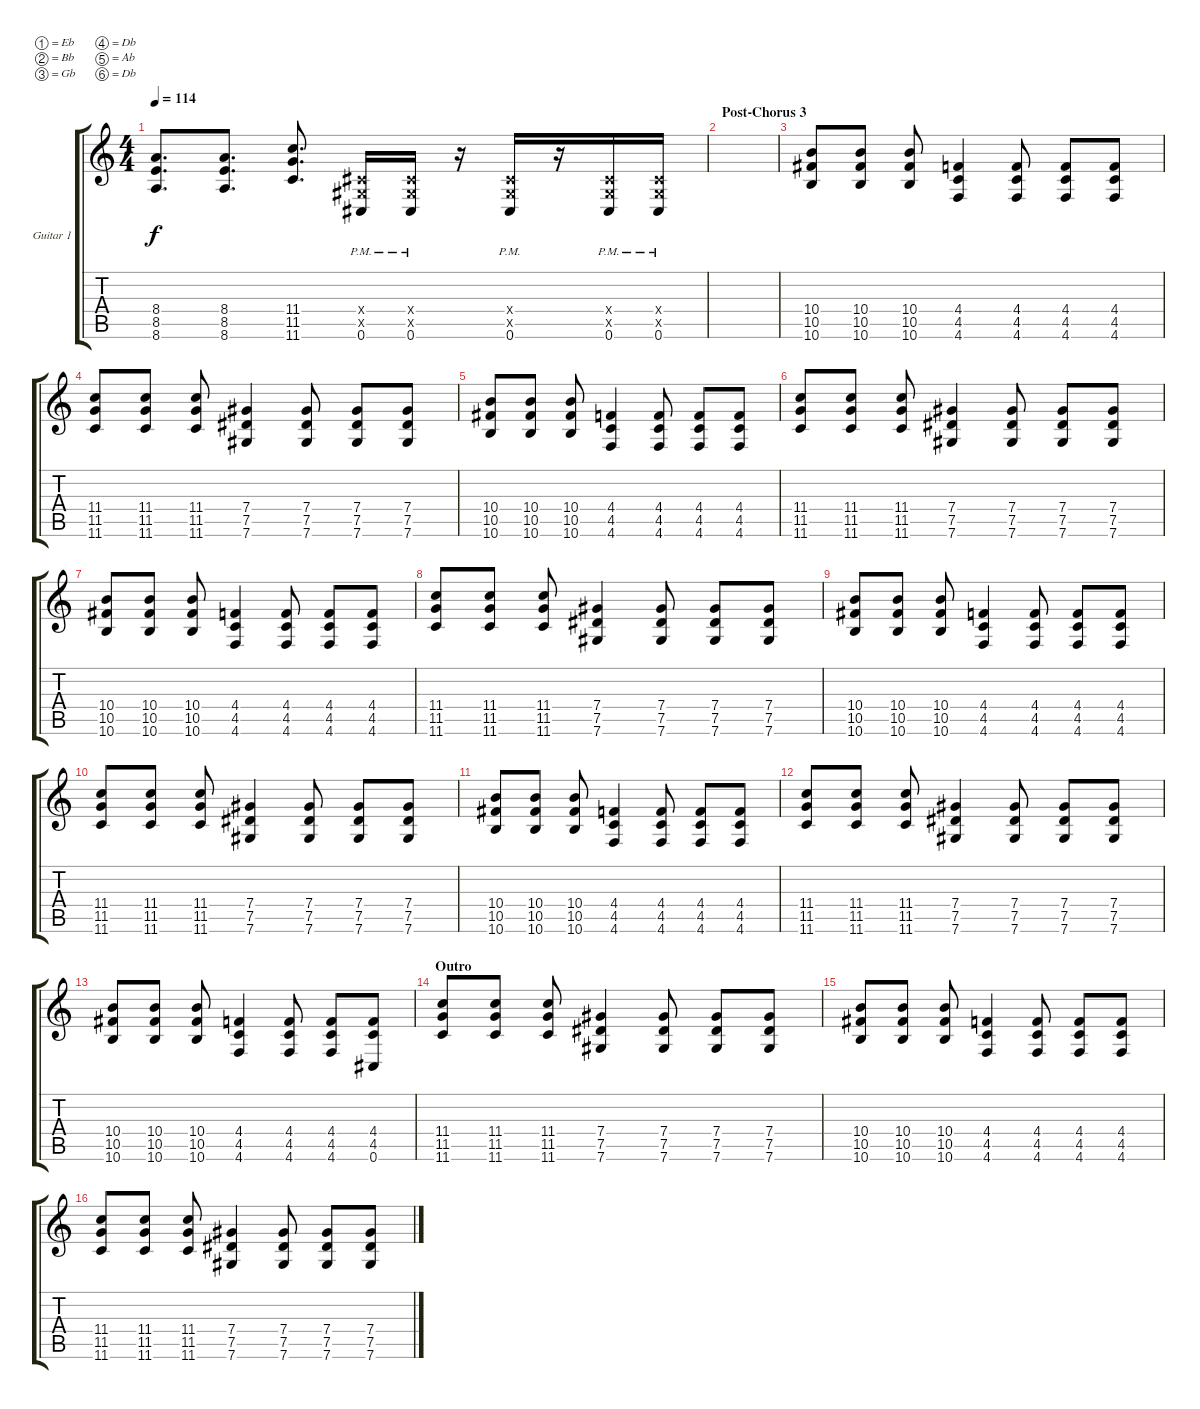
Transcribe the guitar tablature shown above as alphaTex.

\bracketExtendMode groupsimilarinstruments
\firstSystemTrackNameOrientation horizontal
\otherSystemsTrackNameOrientation horizontal
\track ("Guitar 1" "Guitar 1") {instrument overdrivenguitar}
\staff {score tabs}
\tuning (Eb4 Bb3 Gb3 Db3 Ab2 Db2)
\ts (4 4)
\tempo 114
\clef g2
\ks c
(8.4 8.5 8.6).8{d dy f} (8.4 8.5 8.6).8{d} (11.4 11.5 11.6).8{d} (0.4{x} 0.5{x} 0.6{pm}).16 (0.4{x} 0.5{x} 0.6{pm}).16 r.16 (0.4{x} 0.5{x} 0.6{pm}).16 r.16 (0.4{x} 0.5{x} 0.6{pm}).16 (0.4{x} 0.5{x} 0.6{pm}).16 |
\section ("" "Post-Chorus 3")
|
(10.4 10.5 10.6).8 (10.4 10.5 10.6).8 (10.4 10.5 10.6).8 (4.4 4.5 4.6).4 (4.4 4.5 4.6).8 (4.4 4.5 4.6).8 (4.4 4.5 4.6).8 |
(11.4 11.5 11.6).8 (11.4 11.5 11.6).8 (11.4 11.5 11.6).8 (7.4 7.5 7.6).4 (7.4 7.5 7.6).8 (7.4 7.5 7.6).8 (7.4 7.5 7.6).8 |
(10.4 10.5 10.6).8 (10.4 10.5 10.6).8 (10.4 10.5 10.6).8 (4.4 4.5 4.6).4 (4.4 4.5 4.6).8 (4.4 4.5 4.6).8 (4.4 4.5 4.6).8 |
(11.4 11.5 11.6).8 (11.4 11.5 11.6).8 (11.4 11.5 11.6).8 (7.4 7.5 7.6).4 (7.4 7.5 7.6).8 (7.4 7.5 7.6).8 (7.4 7.5 7.6).8 |
(10.4 10.5 10.6).8 (10.4 10.5 10.6).8 (10.4 10.5 10.6).8 (4.4 4.5 4.6).4 (4.4 4.5 4.6).8 (4.4 4.5 4.6).8 (4.4 4.5 4.6).8 |
(11.4 11.5 11.6).8 (11.4 11.5 11.6).8 (11.4 11.5 11.6).8 (7.4 7.5 7.6).4 (7.4 7.5 7.6).8 (7.4 7.5 7.6).8 (7.4 7.5 7.6).8 |
(10.4 10.5 10.6).8 (10.4 10.5 10.6).8 (10.4 10.5 10.6).8 (4.4 4.5 4.6).4 (4.4 4.5 4.6).8 (4.4 4.5 4.6).8 (4.4 4.5 4.6).8 |
(11.4 11.5 11.6).8 (11.4 11.5 11.6).8 (11.4 11.5 11.6).8 (7.4 7.5 7.6).4 (7.4 7.5 7.6).8 (7.4 7.5 7.6).8 (7.4 7.5 7.6).8 |
(10.4 10.5 10.6).8 (10.4 10.5 10.6).8 (10.4 10.5 10.6).8 (4.4 4.5 4.6).4 (4.4 4.5 4.6).8 (4.4 4.5 4.6).8 (4.4 4.5 4.6).8 |
(11.4 11.5 11.6).8 (11.4 11.5 11.6).8 (11.4 11.5 11.6).8 (7.4 7.5 7.6).4 (7.4 7.5 7.6).8 (7.4 7.5 7.6).8 (7.4 7.5 7.6).8 |
(10.4 10.5 10.6).8 (10.4 10.5 10.6).8 (10.4 10.5 10.6).8 (4.4 4.5 4.6).4 (4.4 4.5 4.6).8 (4.4 4.5 4.6).8 (4.4 4.5 0.6).8 |
\section ("" "Outro")
(11.4 11.5 11.6).8 (11.4 11.5 11.6).8 (11.4 11.5 11.6).8 (7.4 7.5 7.6).4 (7.4 7.5 7.6).8 (7.4 7.5 7.6).8 (7.4 7.5 7.6).8 |
(10.4 10.5 10.6).8 (10.4 10.5 10.6).8 (10.4 10.5 10.6).8 (4.4 4.5 4.6).4 (4.4 4.5 4.6).8 (4.4 4.5 4.6).8 (4.4 4.5 4.6).8 |
(11.4 11.5 11.6).8 (11.4 11.5 11.6).8 (11.4 11.5 11.6).8 (7.4 7.5 7.6).4 (7.4 7.5 7.6).8 (7.4 7.5 7.6).8 (7.4 7.5 7.6).8
